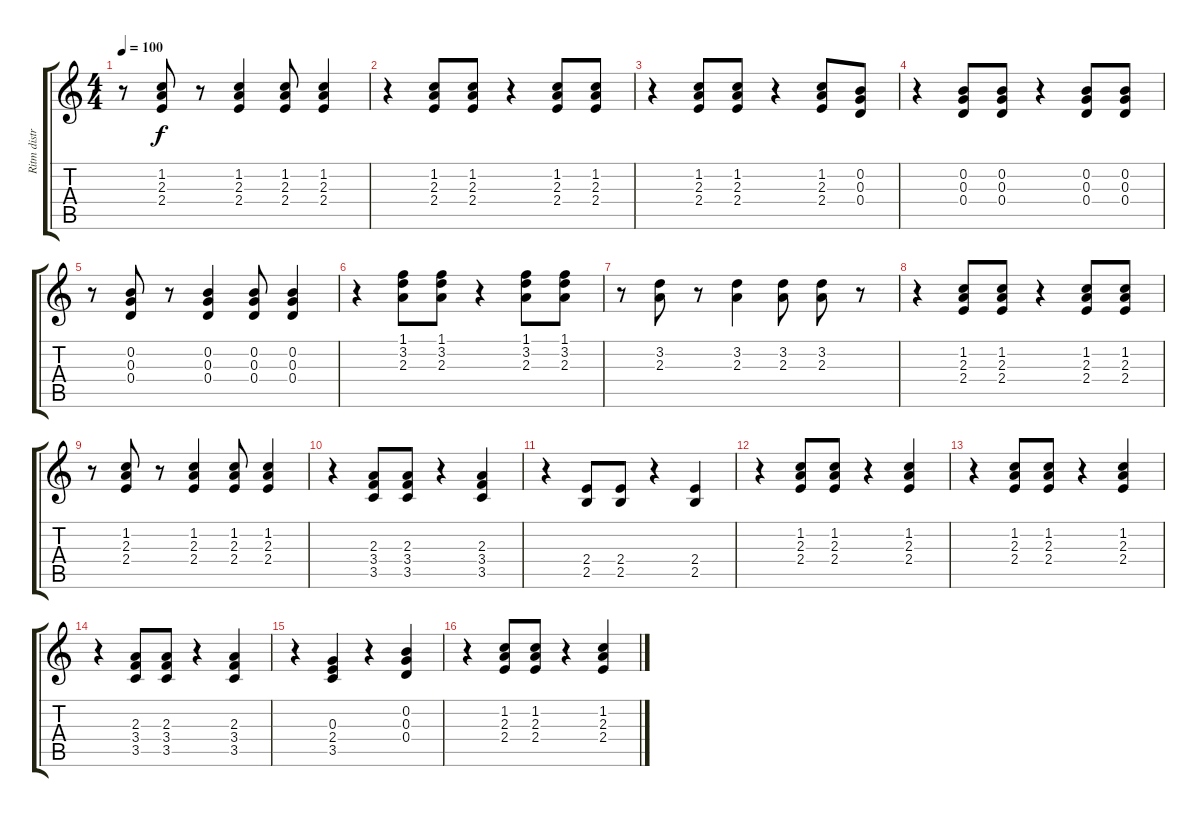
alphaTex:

\track ("Ritm distr" "Ritm distr") {instrument overdrivenguitar}
\staff {score tabs}
\tuning (E4 B3 G3 D3 A2 E2) {hide}
\ts (4 4)
\tempo 100
\clef g2
\ks c
r.8{dy f} (1.2 2.3 2.4).8 r.8 (1.2 2.3 2.4).4 (1.2 2.3 2.4).8 (1.2 2.3 2.4).4 |
r.4 (1.2 2.3 2.4).8 (1.2 2.3 2.4).8 r.4 (1.2 2.3 2.4).8 (1.2 2.3 2.4).8 |
r.4 (1.2 2.3 2.4).8 (1.2 2.3 2.4).8 r.4 (1.2 2.3 2.4).8 (0.2 0.3 0.4).8 |
r.4 (0.2 0.3 0.4).8 (0.2 0.3 0.4).8 r.4 (0.2 0.3 0.4).8 (0.2 0.3 0.4).8 |
r.8 (0.2 0.3 0.4).8 r.8 (0.2 0.3 0.4).4 (0.2 0.3 0.4).8 (0.2 0.3 0.4).4 |
r.4 (1.1 3.2 2.3).8 (1.1 3.2 2.3).8 r.4 (1.1 3.2 2.3).8 (1.1 3.2 2.3).8 |
r.8 (3.2 2.3).8 r.8 (3.2 2.3).4 (3.2 2.3).8 (3.2 2.3).8 r.8 |
r.4 (1.2 2.3 2.4).8 (1.2 2.3 2.4).8 r.4 (1.2 2.3 2.4).8 (1.2 2.3 2.4).8 |
r.8 (1.2 2.3 2.4).8 r.8 (1.2 2.3 2.4).4 (1.2 2.3 2.4).8 (1.2 2.3 2.4).4 |
r.4 (2.3 3.4 3.5).8 (2.3 3.4 3.5).8 r.4 (2.3 3.4 3.5).4 |
r.4 (2.4 2.5).8 (2.4 2.5).8 r.4 (2.4 2.5).4 |
r.4 (1.2 2.3 2.4).8 (1.2 2.3 2.4).8 r.4 (1.2 2.3 2.4).4 |
r.4 (1.2 2.3 2.4).8 (1.2 2.3 2.4).8 r.4 (1.2 2.3 2.4).4 |
r.4 (2.3 3.4 3.5).8 (2.3 3.4 3.5).8 r.4 (2.3 3.4 3.5).4 |
r.4 (0.3 2.4 3.5).4 r.4 (0.2 0.3 0.4).4 |
r.4 (1.2 2.3 2.4).8 (1.2 2.3 2.4).8 r.4 (1.2 2.3 2.4).4
